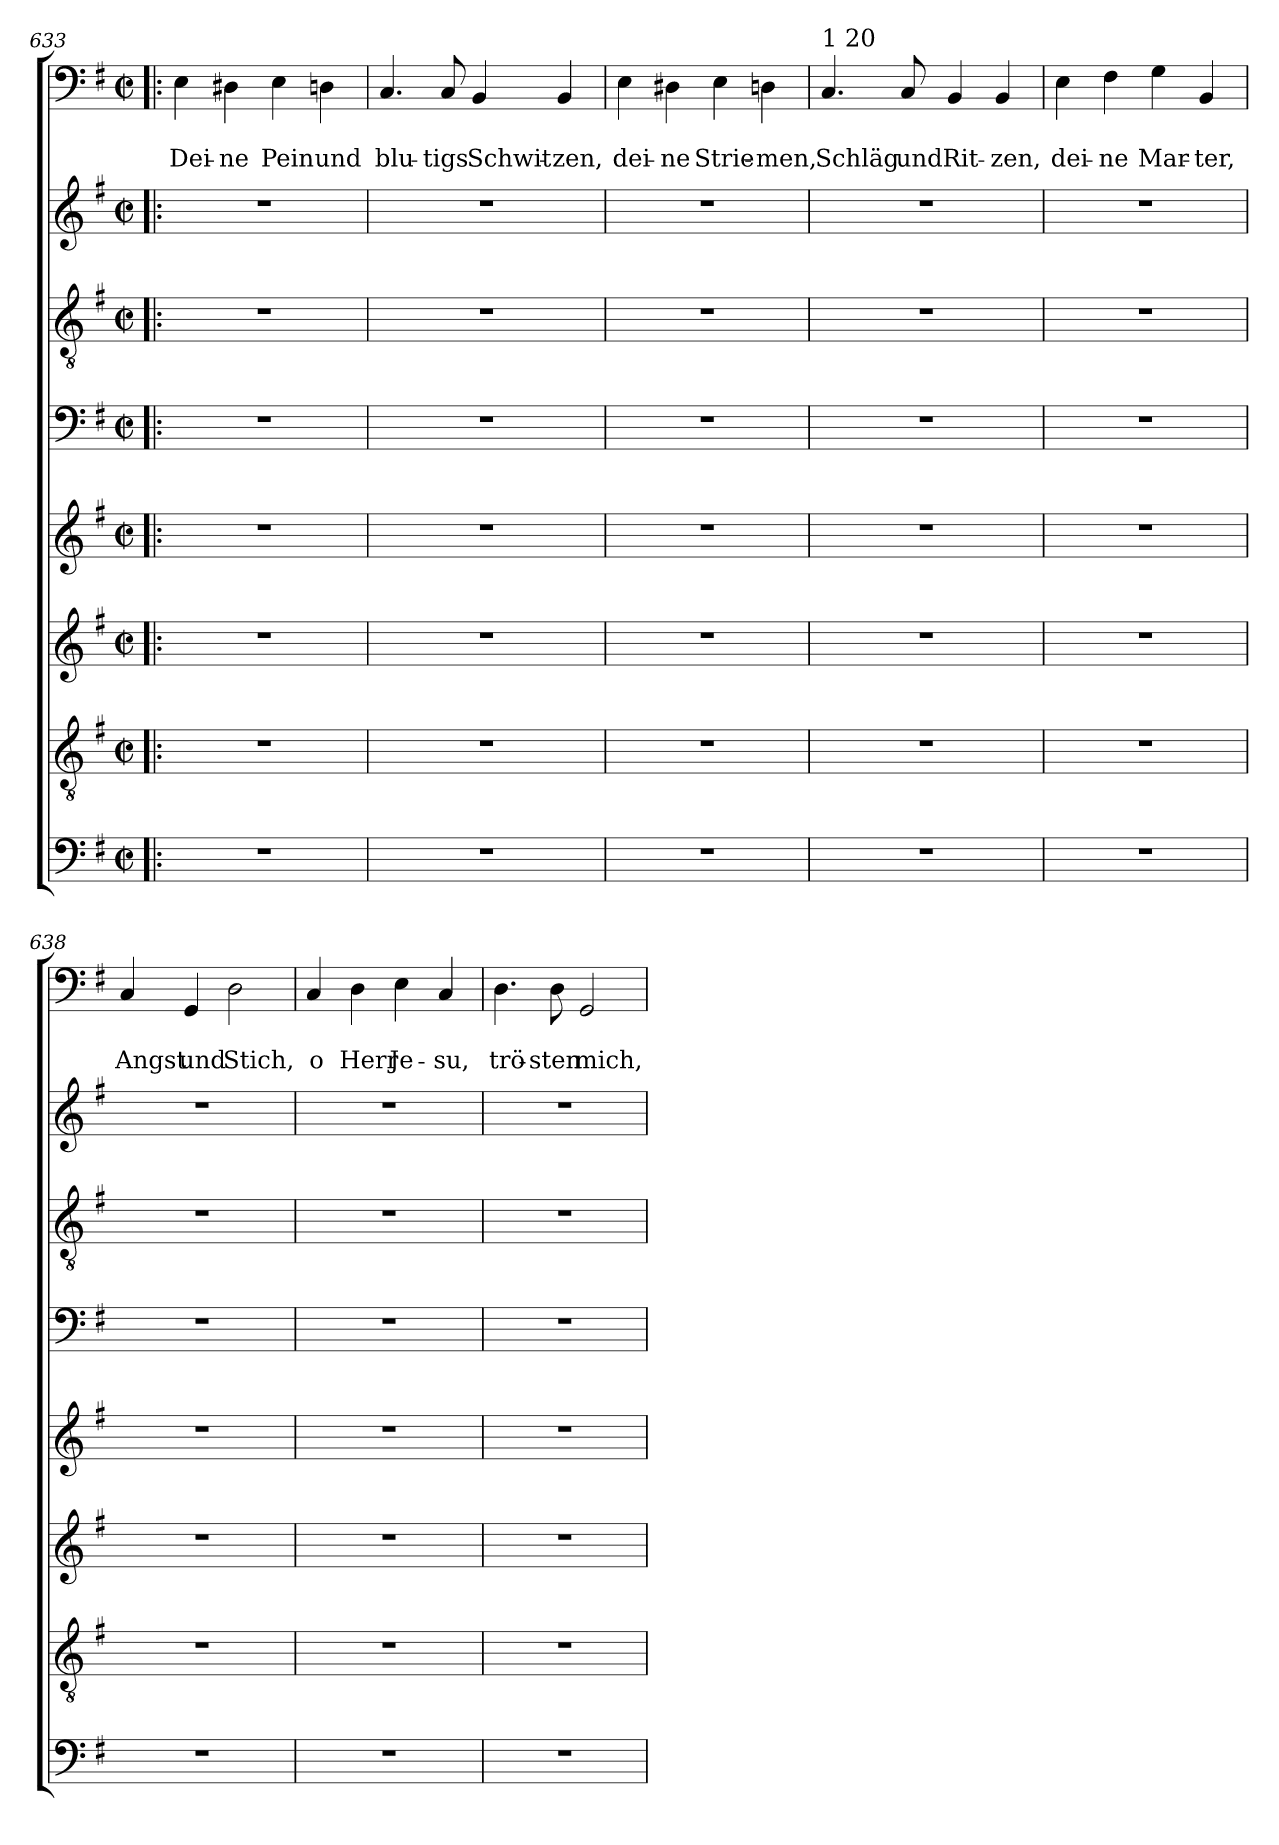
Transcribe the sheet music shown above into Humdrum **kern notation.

**kern	**kern	**kern	**kern	**kern	**kern	**kern	**kern	**text	**text
*part8	*part7	*part6	*part5	*part4	*part3	*part2	*part1	*part1	*part1
*staff8	*staff7	*staff6	*staff5	*staff4	*staff3	*staff2	*staff1	*staff1	*staff1
*clefF4	*clefGv2	*clefG2	*clefG2	*clefF4	*clefGv2	*clefG2	*clefF4	*	*
*k[f#]	*k[f#]	*k[f#]	*k[f#]	*k[f#]	*k[f#]	*k[f#]	*k[f#]	*	*
*G:	*G:	*G:	*G:	*G:	*G:	*G:	*G:	*	*
*M2/2	*M2/2	*M2/2	*M2/2	*M2/2	*M2/2	*M2/2	*M2/2	*	*
*met(c|)	*met(c|)	*met(c|)	*met(c|)	*met(c|)	*met(c|)	*met(c|)	*met(c|)	*	*
=633!|:	=633!|:	=633!|:	=633!|:	=633!|:	=633!|:	=633!|:	=633!|:	=633!|:	=633!|:
!	!	!	!	!	!	!	!	!	!LO:LY:b
1r	1r	1r	1r	1r	1r	1r	4E\	.	Dei-
!	!	!	!	!	!	!	!	!	!LO:LY:b
.	.	.	.	.	.	.	4D#X\	.	-ne
!	!	!	!	!	!	!	!	!	!LO:LY:b
.	.	.	.	.	.	.	4E\	.	Pein
!	!	!	!	!	!	!	!	!	!LO:LY:b
.	.	.	.	.	.	.	4Dn\	.	und
=634	=634	=634	=634	=634	=634	=634	=634	=634	=634
!	!	!	!	!	!	!	!	!	!LO:LY:b
1r	1r	1r	1r	1r	1r	1r	4.C/	.	blu-
!	!	!	!	!	!	!	!	!	!LO:LY:b
.	.	.	.	.	.	.	8C/	.	-tigs
!	!	!	!	!	!	!	!	!	!LO:LY:b
.	.	.	.	.	.	.	4BB/	.	Schwit-
!	!	!	!	!	!	!	!	!	!LO:LY:b
.	.	.	.	.	.	.	4BB/	.	-zen,
=635	=635	=635	=635	=635	=635	=635	=635	=635	=635
!	!	!	!	!	!	!	!	!	!LO:LY:b
1r	1r	1r	1r	1r	1r	1r	4E\	.	dei-
!	!	!	!	!	!	!	!	!	!LO:LY:b
.	.	.	.	.	.	.	4D#X\	.	-ne
!	!	!	!	!	!	!	!	!	!LO:LY:b
.	.	.	.	.	.	.	4E\	.	Strie-
!	!	!	!	!	!	!	!	!	!LO:LY:b
.	.	.	.	.	.	.	4Dn\	.	-men,
!!LO:LB:g=z
=636	=636	=636	=636	=636	=636	=636	=636	=636	=636
!	!	!	!	!	!	!	!LO:TX:a:t=1 20	!	!
!	!	!	!	!	!	!	!	!	!LO:LY:b
1r	1r	1r	1r	1r	1r	1r	4.C/	.	Schläg
!	!	!	!	!	!	!	!	!	!LO:LY:b
.	.	.	.	.	.	.	8C/	.	und
!	!	!	!	!	!	!	!	!	!LO:LY:b
.	.	.	.	.	.	.	4BB/	.	Rit-
!	!	!	!	!	!	!	!	!	!LO:LY:b
.	.	.	.	.	.	.	4BB/	.	-zen,
=637	=637	=637	=637	=637	=637	=637	=637	=637	=637
!	!	!	!	!	!	!	!	!	!LO:LY:b
1r	1r	1r	1r	1r	1r	1r	4E\	.	dei-
!	!	!	!	!	!	!	!	!	!LO:LY:b
.	.	.	.	.	.	.	4F#\	.	-ne
!	!	!	!	!	!	!	!	!	!LO:LY:b
.	.	.	.	.	.	.	4G\	.	Mar-
!	!	!	!	!	!	!	!	!	!LO:LY:b
.	.	.	.	.	.	.	4BB/	.	-ter,
=638	=638	=638	=638	=638	=638	=638	=638	=638	=638
!	!	!	!	!	!	!	!	!	!LO:LY:b
1r	1r	1r	1r	1r	1r	1r	4C/	.	Angst
!	!	!	!	!	!	!	!	!	!LO:LY:b
.	.	.	.	.	.	.	4GG/	.	und
!	!	!	!	!	!	!	!	!	!LO:LY:b
.	.	.	.	.	.	.	2D\	.	Stich,
=639	=639	=639	=639	=639	=639	=639	=639	=639	=639
!	!	!	!	!	!	!	!	!	!LO:LY:b
1r	1r	1r	1r	1r	1r	1r	4C/	.	o
!	!	!	!	!	!	!	!	!	!LO:LY:b
.	.	.	.	.	.	.	4D\	.	Herr
!	!	!	!	!	!	!	!	!	!LO:LY:b
.	.	.	.	.	.	.	4E\	.	Je-
!	!	!	!	!	!	!	!	!	!LO:LY:b
.	.	.	.	.	.	.	4C/	.	-su,
=640	=640	=640	=640	=640	=640	=640	=640	=640	=640
!	!	!	!	!	!	!	!	!	!LO:LY:b
1r	1r	1r	1r	1r	1r	1r	4.D\	.	trö-
!	!	!	!	!	!	!	!	!	!LO:LY:b
.	.	.	.	.	.	.	8D\	.	-sten
!	!	!	!	!	!	!	!	!	!LO:LY:b
.	.	.	.	.	.	.	2GG/	.	mich,
=	=	=	=	=	=	=	=	=	=
*-	*-	*-	*-	*-	*-	*-	*-	*-	*-
